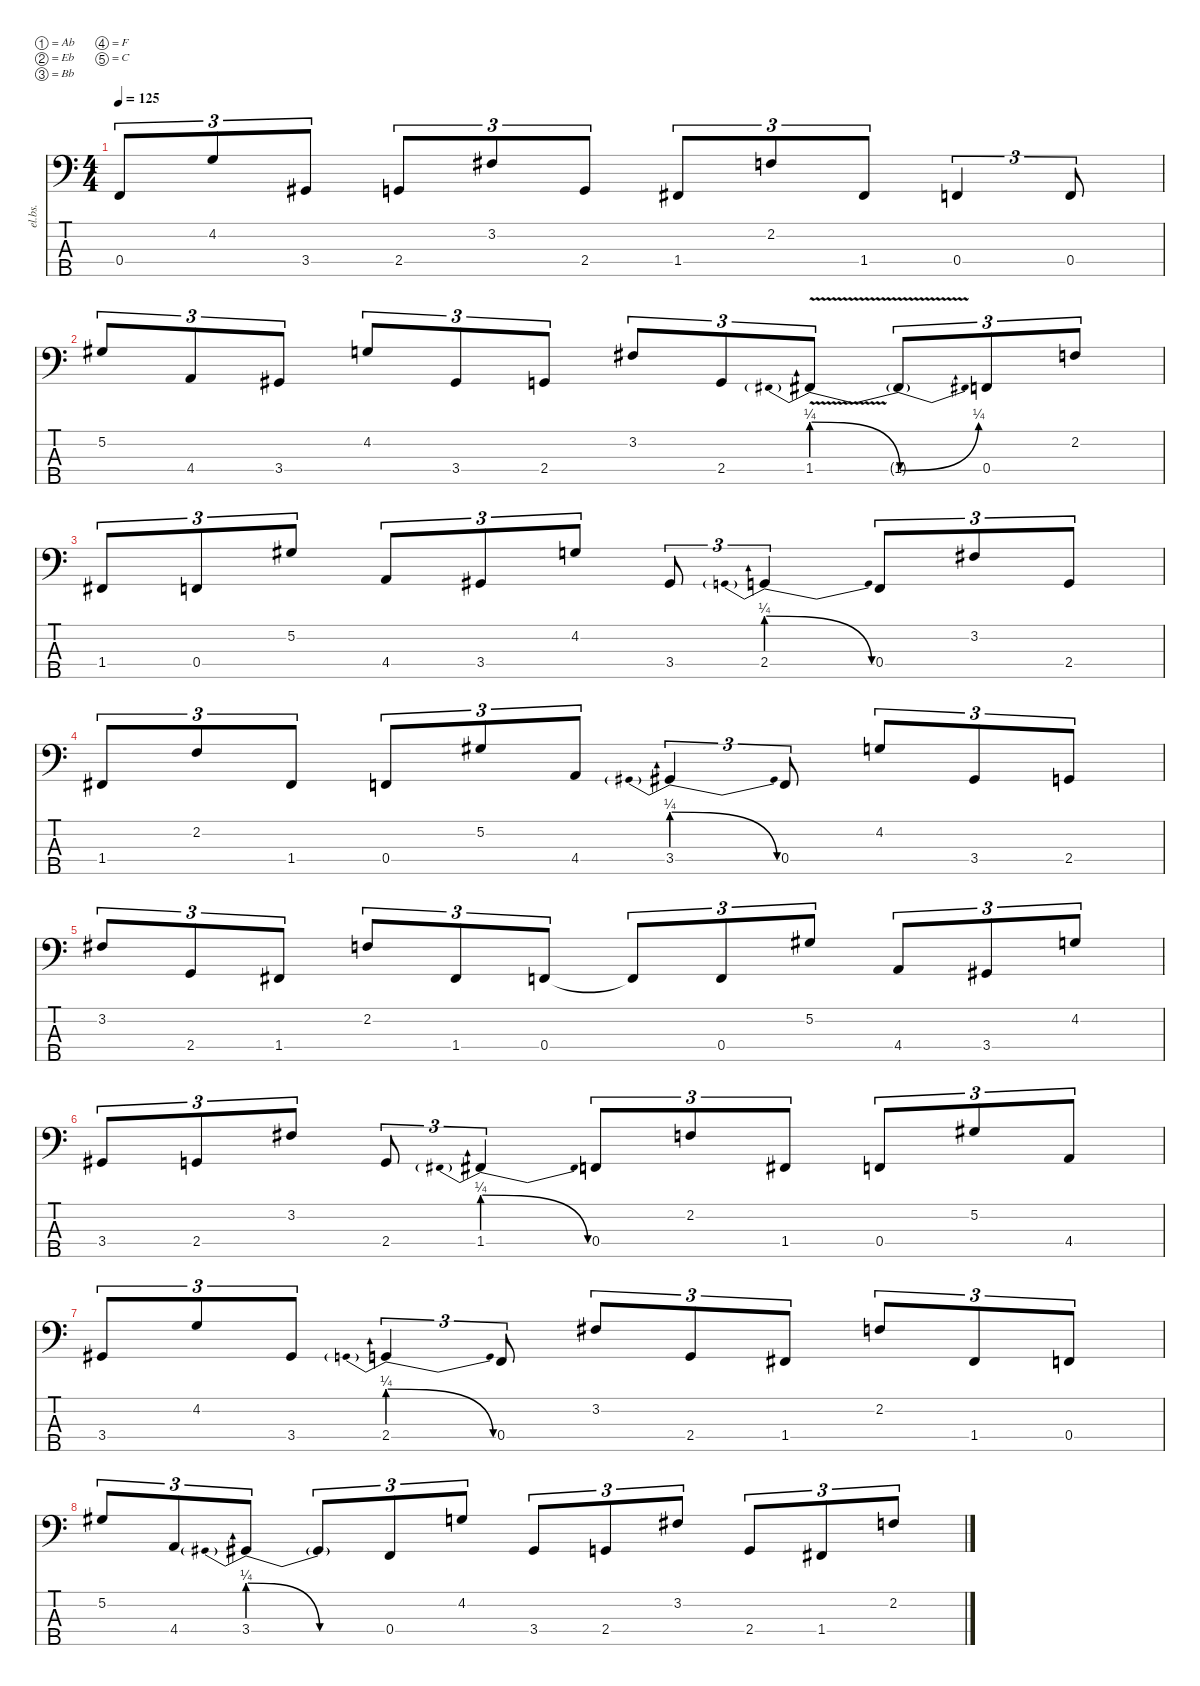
\defaultSystemsLayout 4
\hideDynamics
\bracketExtendMode nobrackets
\track ("(bass tone)" "el.bs.") {instrument electricbasspick}
\staff {score tabs}
\tuning (Ab2 Eb2 Bb1 F1 C1)
\ts (4 4)
\tempo 125
\clef f4
\ks c
0.4.8{tu (3 2) dy f} 4.2.8{tu (3 2)} 3.4{acc #}.8{tu (3 2)} 2.4.8{tu (3 2)} 3.2{acc #}.8{tu (3 2)} 2.4.8{tu (3 2)} 1.4{acc #}.8{tu (3 2)} 2.2.8{tu (3 2)} 1.4{acc #}.8{tu (3 2)} 0.4.4{tu (3 2)} 0.4.8{tu (3 2)} |
5.2{acc #}.8{tu (3 2)} 4.4.8{tu (3 2)} 3.4{acc #}.8{tu (3 2)} 4.2.8{tu (3 2)} 3.4{acc #}.8{tu (3 2)} 2.4.8{tu (3 2)} 3.2{acc #}.8{tu (3 2)} 2.4.8{tu (3 2)} 1.4{be (prebendrelease 0 1 60 0) v acc #}.8{tu (3 2)} 1.4{be (bend 0 0 60 1) t acc #}.8{tu (3 2)} 0.4.8{tu (3 2)} 2.2.8{tu (3 2)} |
1.4{acc #}.8{tu (3 2)} 0.4.8{tu (3 2)} 5.2{acc #}.8{tu (3 2)} 4.4.8{tu (3 2)} 3.4{acc #}.8{tu (3 2)} 4.2.8{tu (3 2)} 3.4{acc #}.8{tu (3 2)} 2.4{be (prebendrelease 0 1 30 0)}.4{tu (3 2)} 0.4.8{tu (3 2)} 3.2{acc #}.8{tu (3 2)} 2.4.8{tu (3 2)} |
1.4{acc #}.8{tu (3 2)} 2.2.8{tu (3 2)} 1.4{acc #}.8{tu (3 2)} 0.4.8{tu (3 2)} 5.2{acc #}.8{tu (3 2)} 4.4.8{tu (3 2)} 3.4{be (prebendrelease 0 1 30 0) acc #}.4{tu (3 2)} 0.4.8{tu (3 2)} 4.2.8{tu (3 2)} 3.4{acc #}.8{tu (3 2)} 2.4.8{tu (3 2)} |
3.2{acc #}.8{tu (3 2)} 2.4.8{tu (3 2)} 1.4{acc #}.8{tu (3 2)} 2.2.8{tu (3 2)} 1.4{acc #}.8{tu (3 2)} 0.4.8{tu (3 2)} 0.4{t}.8{tu (3 2)} 0.4.8{tu (3 2)} 5.2{acc #}.8{tu (3 2)} 4.4.8{tu (3 2)} 3.4{acc #}.8{tu (3 2)} 4.2.8{tu (3 2)} |
3.4{acc #}.8{tu (3 2)} 2.4.8{tu (3 2)} 3.2{acc #}.8{tu (3 2)} 2.4.8{tu (3 2)} 1.4{be (prebendrelease 0 1 30 0) acc #}.4{tu (3 2)} 0.4.8{tu (3 2)} 2.2.8{tu (3 2)} 1.4{acc #}.8{tu (3 2)} 0.4.8{tu (3 2)} 5.2{acc #}.8{tu (3 2)} 4.4.8{tu (3 2)} |
3.4{acc #}.8{tu (3 2)} 4.2.8{tu (3 2)} 3.4{acc #}.8{tu (3 2)} 2.4{be (prebendrelease 0 1 30 0)}.4{tu (3 2)} 0.4.8{tu (3 2)} 3.2{acc #}.8{tu (3 2)} 2.4.8{tu (3 2)} 1.4{acc #}.8{tu (3 2)} 2.2.8{tu (3 2)} 1.4{acc #}.8{tu (3 2)} 0.4.8{tu (3 2)} |
5.2{acc #}.8{tu (3 2)} 4.4.8{tu (3 2)} 3.4{be (prebendrelease 0 1 60 0) acc #}.8{tu (3 2)} 3.4{be (hold 0 0 60 0) t acc #}.8{tu (3 2)} 0.4.8{tu (3 2)} 4.2.8{tu (3 2)} 3.4{acc #}.8{tu (3 2)} 2.4.8{tu (3 2)} 3.2{acc #}.8{tu (3 2)} 2.4.8{tu (3 2)} 1.4{acc #}.8{tu (3 2)} 2.2.8{tu (3 2)}
